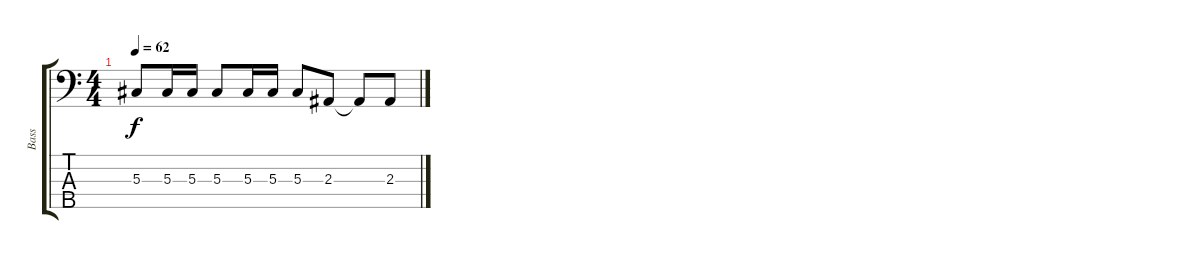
\track ("Bass" "Bass") {instrument electricbassfinger}
\staff {score tabs}
\tuning (Gb2 Db2 Ab1 Eb1 Bb0) {hide}
\ts (4 4)
\tempo 62
\clef f4
\ks c
5.3.8{dy f} 5.3.16 5.3.16 5.3.8 5.3.16 5.3.16 5.3.8 2.3.8 2.3{t}.8 2.3.8
